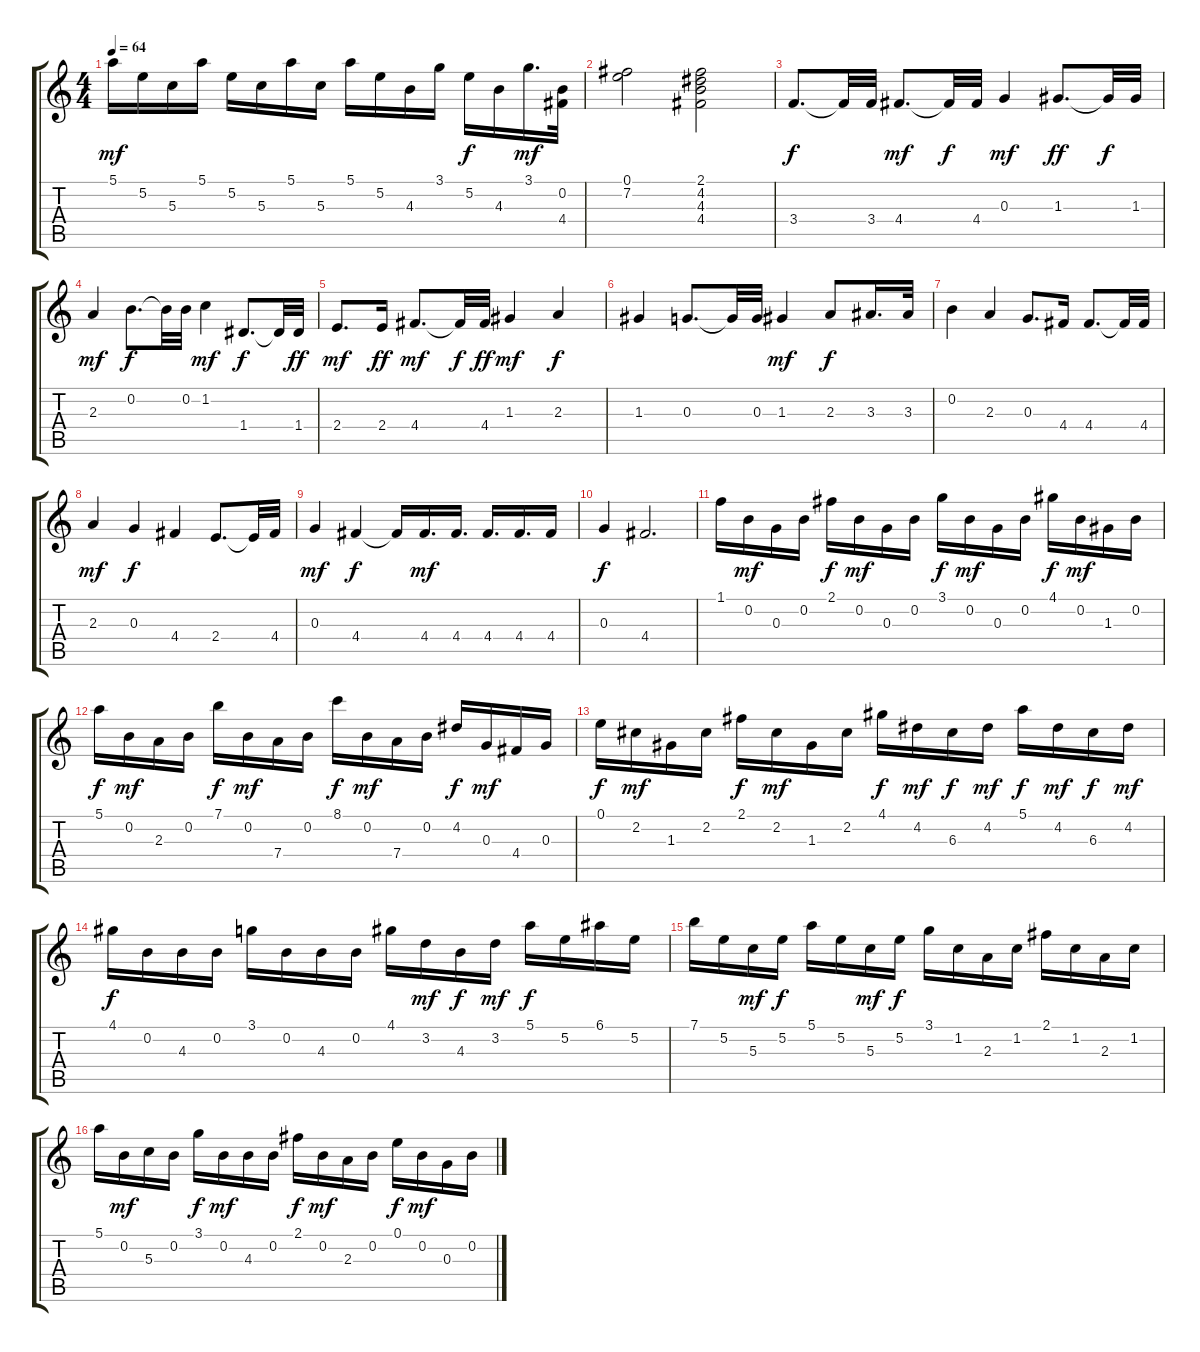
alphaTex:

\track "" {instrument electricguitarclean}
\staff {score tabs}
\tuning (E4 B3 G3 D3 A2 E2) {hide}
\ts (4 4)
\tempo 64
\clef g2
\ks c
5.1.16{dy mf} 5.2.16 5.3.16 5.1.16 5.2.16 5.3.16 5.1.16 5.3.16 5.1.16 5.2.16 4.3.16 3.1.16 5.2.16{dy f} 4.3.16 3.1.16{d dy mf} (0.2 4.4).32 |
(0.1 7.2).2 (2.1 4.2 4.3 4.4).2 |
3.4.8{d dy f} 3.4{t}.32 3.4.32 4.4.8{d dy mf} 4.4{t}.32{dy f} 4.4.32 0.3.4{dy mf} 1.3.8{d dy ff} 1.3{t}.32{dy f} 1.3.32 |
2.3.4{dy mf} 0.2.8{d dy f} 0.2{t}.32 0.2.32 1.2.4{dy mf} 1.4.8{d dy f} 1.4{t}.32 1.4.32{dy ff} |
2.4.8{d dy mf} 2.4.16{dy ff} 4.4.8{d dy mf} 4.4{t}.32{dy f} 4.4.32{dy ff} 1.3.4{dy mf} 2.3.4{dy f} |
1.3.4 0.3.8{d} 0.3{t}.32 0.3.32 1.3.4{dy mf} 2.3.8{dy f} 3.3.16{d} 3.3.32 |
0.2.4 2.3.4 0.3.8{d} 4.4.16 4.4.8{d} 4.4{t}.32 4.4.32 |
2.3.4{dy mf} 0.3.4{dy f} 4.4.4 2.4.8{d} 2.4{t}.32 4.4.32 |
0.3.4{dy mf} 4.4.4{dy f} 4.4{t}.16 4.4.16{d dy mf} 4.4.16{d} 4.4.16{d} 4.4.16{d} 4.4.16 |
0.3.4{dy f} 4.4.2{d} |
1.1.16 0.2.16{dy mf} 0.3.16 0.2.16 2.1.16{dy f} 0.2.16{dy mf} 0.3.16 0.2.16 3.1.16{dy f} 0.2.16{dy mf} 0.3.16 0.2.16 4.1.16{dy f} 0.2.16{dy mf} 1.3.16 0.2.16 |
5.1.16{dy f} 0.2.16{dy mf} 2.3.16 0.2.16 7.1.16{dy f} 0.2.16{dy mf} 7.4.16 0.2.16 8.1.16{dy f} 0.2.16{dy mf} 7.4.16 0.2.16 4.2.16{dy f} 0.3.16{dy mf} 4.4.16 0.3.16 |
0.1.16{dy f} 2.2.16{dy mf} 1.3.16 2.2.16 2.1.16{dy f} 2.2.16{dy mf} 1.3.16 2.2.16 4.1.16{dy f} 4.2.16{dy mf} 6.3.16{dy f} 4.2.16{dy mf} 5.1.16{dy f} 4.2.16{dy mf} 6.3.16{dy f} 4.2.16{dy mf} |
4.1.16{dy f} 0.2.16 4.3.16 0.2.16 3.1.16 0.2.16 4.3.16 0.2.16 4.1.16 3.2.16{dy mf} 4.3.16{dy f} 3.2.16{dy mf} 5.1.16{dy f} 5.2.16 6.1.16 5.2.16 |
7.1.16 5.2.16 5.3.16{dy mf} 5.2.16{dy f} 5.1.16 5.2.16 5.3.16{dy mf} 5.2.16{dy f} 3.1.16 1.2.16 2.3.16 1.2.16 2.1.16 1.2.16 2.3.16 1.2.16 |
5.1.16 0.2.16{dy mf} 5.3.16 0.2.16 3.1.16{dy f} 0.2.16{dy mf} 4.3.16 0.2.16 2.1.16{dy f} 0.2.16{dy mf} 2.3.16 0.2.16 0.1.16{dy f} 0.2.16{dy mf} 0.3.16 0.2.16
